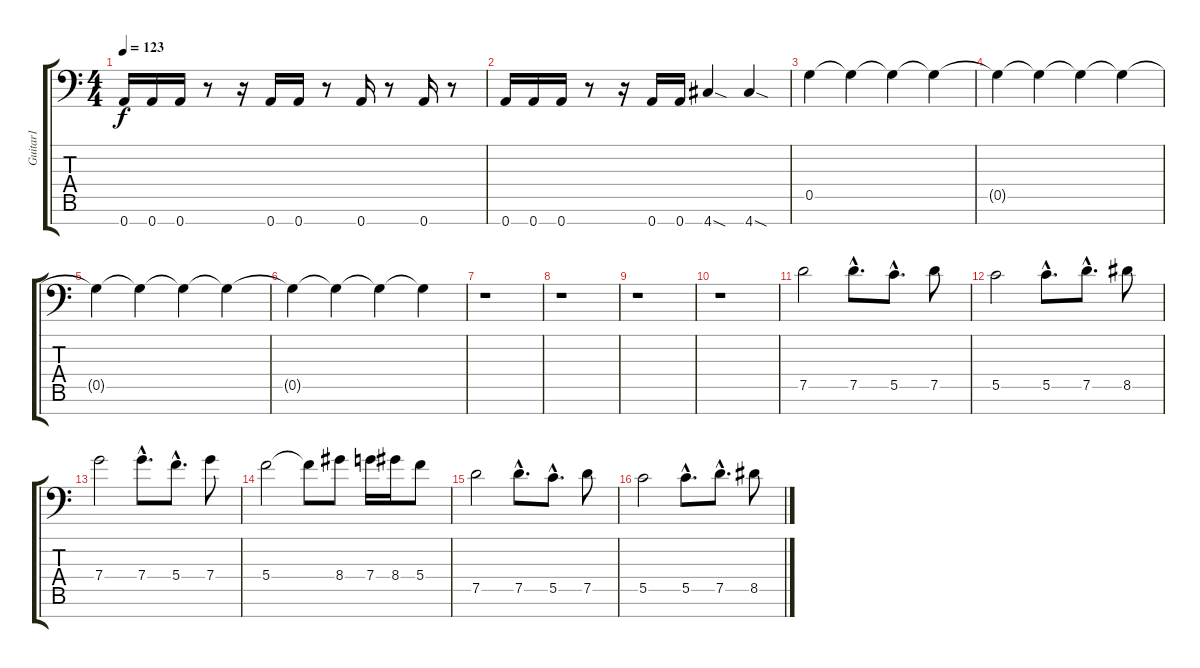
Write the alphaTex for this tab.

\track ("Guitar1" "Guitar1") {instrument distortionguitar}
\staff {score tabs}
\tuning (D4 A3 F3 C3 G2 D2 A1) {hide}
\ts (4 4)
\tempo 123
\clef f4
\ks c
0.7.16{dy f} 0.7.16 0.7.16 r.8 r.16 0.7.16 0.7.16 r.8 0.7.16 r.8 0.7.16 r.8 |
0.7.16 0.7.16 0.7.16 r.8 r.16 0.7.16 0.7.16 4.7{sod}.4 4.7{sod}.4 |
0.5.4{volume 0} 0.5{t}.4 0.5{t}.4 0.5{t}.4 |
0.5{t}.4 0.5{t}.4 0.5{t}.4 0.5{t}.4 |
0.5{t}.4 0.5{t}.4 0.5{t}.4 0.5{t}.4 |
0.5{t}.4 0.5{t}.4 0.5{t}.4 0.5{t}.4 |
r.1 |
r.1 |
r.1{volume 16} |
r.1 |
7.5.2 7.5{hac}.8{d} 5.5{hac}.8{d} 7.5.8 |
5.5.2 5.5{hac}.8{d} 7.5{hac}.8{d} 8.5.8 |
7.4.2 7.4{hac}.8{d} 5.4{hac}.8{d} 7.4.8 |
5.4.2 5.4{t}.8 8.4.8 7.4.16 8.4.16 5.4.8 |
7.5.2 7.5{hac}.8{d} 5.5{hac}.8{d} 7.5.8 |
5.5.2 5.5{hac}.8{d} 7.5{hac}.8{d} 8.5.8
